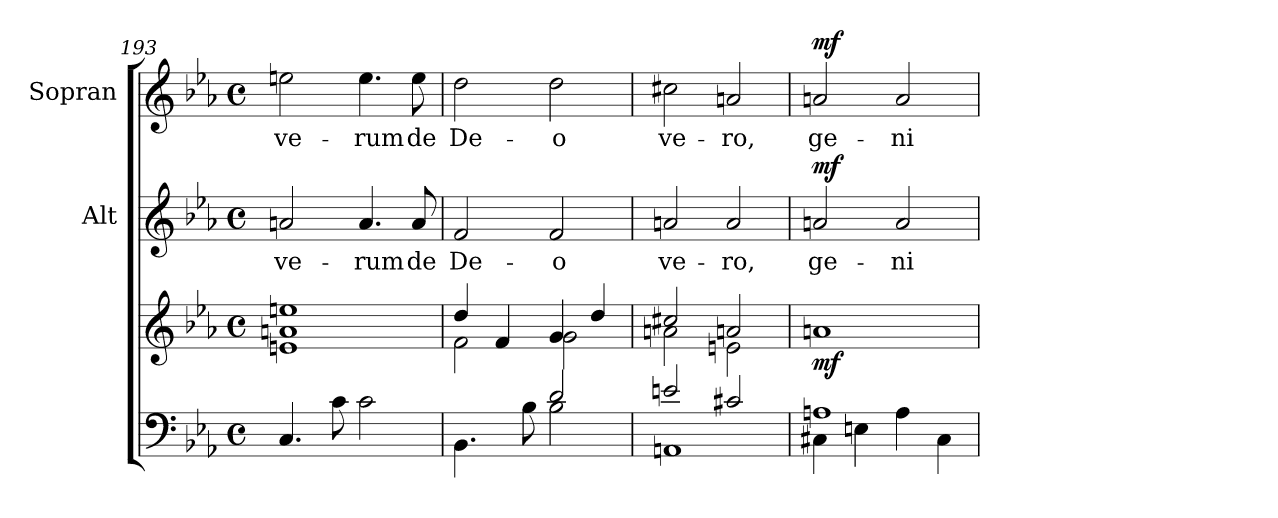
**kern	**kern	**dynam	**kern	**text	**dynam	**kern	**text	**dynam
*part3	*part3	*part3	*part2	*part2	*part2	*part1	*part1	*part1
*staff4	*staff3	*staff3/4	*staff2	*staff2	*staff2	*staff1	*staff1	*staff1
*	*	*	*I"Alt	*	*	*I"Sopran	*	*
*	*	*	*I'A.	*	*	*I'S.	*	*
*clefF4	*clefG2	*	*clefG2	*	*	*clefG2	*	*
*k[b-e-a-]	*k[b-e-a-]	*	*k[b-e-a-]	*	*	*k[b-e-a-]	*	*
*E-:	*E-:	*	*E-:	*	*	*E-:	*	*
*M4/4	*M4/4	*	*M4/4	*	*	*M4/4	*	*
*met(c)	*met(c)	*	*met(c)	*	*	*met(c)	*	*
=193	=193	=193	=193	=193	=193	=193	=193	=193
!	!	!	!	!LO:LY:b	!	!	!LO:LY:b	!
4.C/	1en 1an 1een	.	2an/	ve-	.	2een\	ve-	.
8c\	.	.	.	.	.	.	.	.
!	!	!	!	!LO:LY:b	!	!	!LO:LY:b	!
2c\	.	.	4.a/	-rum	.	4.ee\	-rum	.
!	!	!	!	!LO:LY:b	!	!	!LO:LY:b	!
.	.	.	8a/	de	.	8ee\	de	.
!!LO:PB:g=z
=194	=194	=194	=194	=194	=194	=194	=194	=194
*^	*^	*	*	*	*	*	*	*
!	!	!	!	!	!	!LO:LY:b	!	!	!LO:LY:b	!
2ryy	4.BB-\	4dd/	2f\	.	2f/	De-	.	2dd\	De-	.
.	.	4f/	.	.	.	.	.	.	.	.
.	8B-\	.	.	.	.	.	.	.	.	.
!	!	!	!	!	!	!LO:LY:b	!	!	!LO:LY:b	!
2d/	2B-\	4g/	2g\	.	2f/	-o	.	2dd\	-o	.
.	.	4dd/	.	.	.	.	.	.	.	.
=195	=195	=195	=195	=195	=195	=195	=195	=195	=195	=195
!	!	!	!	!	!	!LO:LY:b	!	!	!LO:LY:b	!
2en/	1AAn	2cc#X/	2an\	.	2an/	ve-	.	2cc#X\	ve-	.
!	!	!	!	!	!	!LO:LY:b	!	!	!LO:LY:b	!
2c#X/	.	2an/	2en\	.	2a/	-ro,	.	2an/	-ro,	.
=196	=196	=196	=196	=196	=196	=196	=196	=196	=196	=196
!	!	!	!	!LO:DY:b	!	!LO:LY:b	!LO:DY:a	!	!LO:LY:b	!LO:DY:a
*	*	*v	*v	*	*	*	*	*	*	*
1An	4C#X\	1an	mf	2an/	ge-	mf	2an/	ge-	mf
.	4En\	.	.	.	.	.	.	.	.
!	!	!	!	!	!LO:LY:b	!	!	!LO:LY:b	!
.	4A\	.	.	2a/	-ni-	.	2a/	-ni-	.
.	4C#\	.	.	.	.	.	.	.	.
*v	*v	*	*	*	*	*	*	*	*
=	=	=	=	=	=	=	=	=
*-	*-	*-	*-	*-	*-	*-	*-	*-
